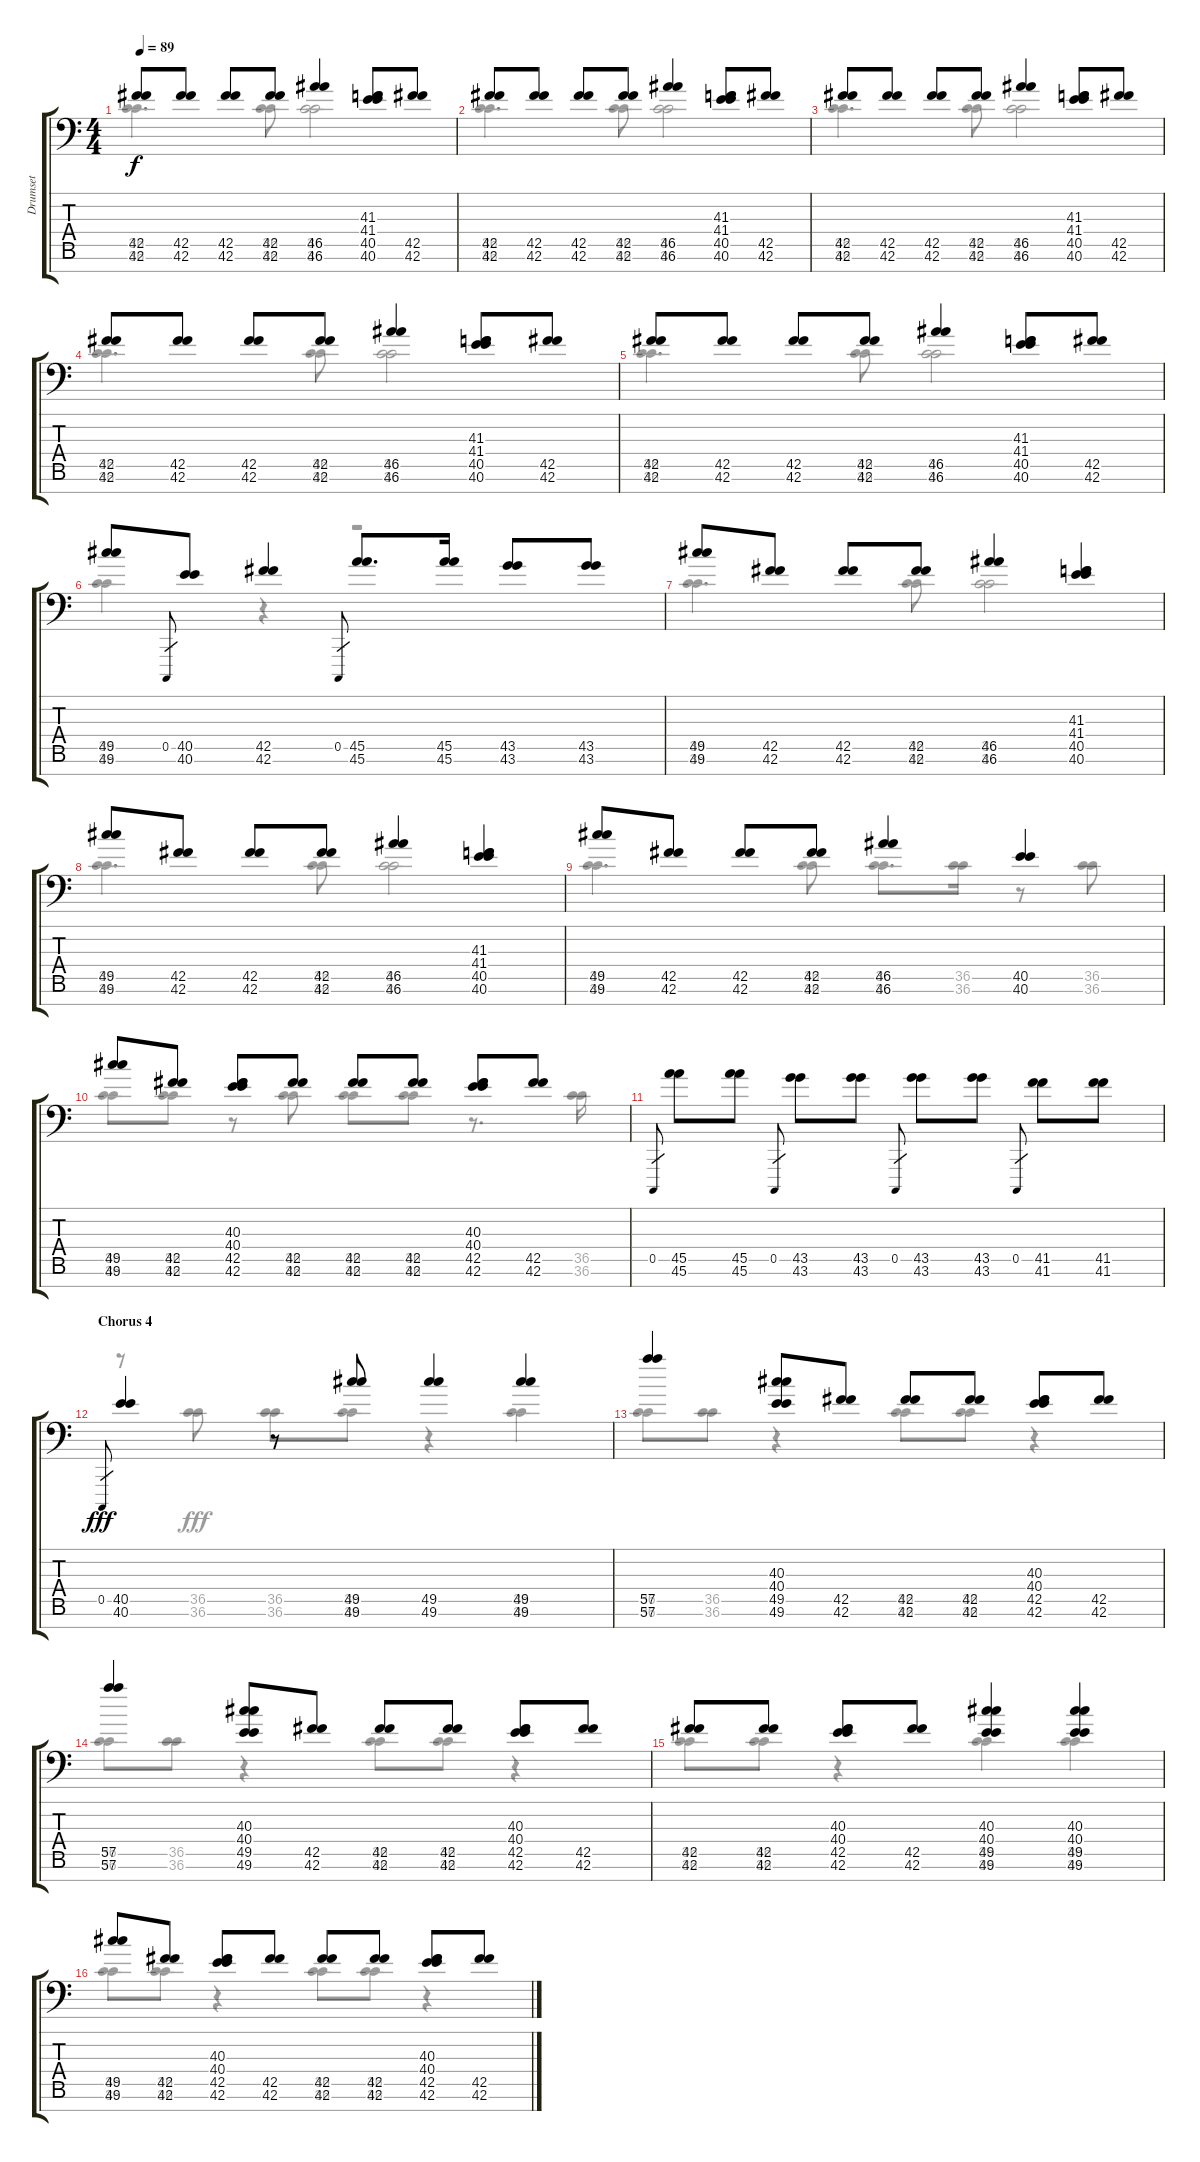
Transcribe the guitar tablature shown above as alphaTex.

\track ("Drumset" "Drumset") {instrument acousticgrandpiano}
\staff {score tabs}
\tuning (C-1 C-1 C-1 C-1 C-1 C-1 C-1) {hide}
\voice
\ts (4 4)
\tempo 89
\clef f4
\ks c
(42.5 42.6).8{dy f} (42.5 42.6).8 (42.5 42.6).8 (42.5 42.6).8 (46.5 46.6).4 (41.3 41.4 40.5 40.6).8 (42.5 42.6).8 |
(42.5 42.6).8 (42.5 42.6).8 (42.5 42.6).8 (42.5 42.6).8 (46.5 46.6).4 (41.3 41.4 40.5 40.6).8 (42.5 42.6).8 |
(42.5 42.6).8 (42.5 42.6).8 (42.5 42.6).8 (42.5 42.6).8 (46.5 46.6).4 (41.3 41.4 40.5 40.6).8 (42.5 42.6).8 |
(42.5 42.6).8 (42.5 42.6).8 (42.5 42.6).8 (42.5 42.6).8 (46.5 46.6).4 (41.3 41.4 40.5 40.6).8 (42.5 42.6).8 |
(42.5 42.6).8 (42.5 42.6).8 (42.5 42.6).8 (42.5 42.6).8 (46.5 46.6).4 (41.3 41.4 40.5 40.6).8 (42.5 42.6).8 |
(49.5 49.6).8 0.5.8{gr} (40.5 40.6).8 (42.5 42.6).4 0.5.8{gr} (45.5 45.6).8{d} (45.5 45.6).16 (43.5 43.6).8 (43.5 43.6).8 |
(49.5 49.6).8 (42.5 42.6).8 (42.5 42.6).8 (42.5 42.6).8 (46.5 46.6).4 (41.3 41.4 40.5 40.6).4 |
(49.5 49.6).8 (42.5 42.6).8 (42.5 42.6).8 (42.5 42.6).8 (46.5 46.6).4 (41.3 41.4 40.5 40.6).4 |
(49.5 49.6).8 (42.5 42.6).8 (42.5 42.6).8 (42.5 42.6).8 (46.5 46.6).4 (40.5 40.6).4 |
(49.5 49.6).8 (42.5 42.6).8 (40.3 40.4 42.5 42.6).8 (42.5 42.6).8 (42.5 42.6).8 (42.5 42.6).8 (40.3 40.4 42.5 42.6).8 (42.5 42.6).8 |
0.5.8{gr} (45.5 45.6).8 (45.5 45.6).8 0.5.8{gr} (43.5 43.6).8 (43.5 43.6).8 0.5.8{gr} (43.5 43.6).8 (43.5 43.6).8 0.5.8{gr} (41.5 41.6).8 (41.5 41.6).8 |
\section ("" "Chorus 4")
0.5.8{gr dy fff} (40.5 40.6).4 r.8 (49.5 49.6).8 (49.5 49.6).4 (49.5 49.6).4 |
(57.5 57.6).4 (40.3 40.4 49.5 49.6).8 (42.5 42.6).8 (42.5 42.6).8 (42.5 42.6).8 (40.3 40.4 42.5 42.6).8 (42.5 42.6).8 |
(57.5 57.6).4 (40.3 40.4 49.5 49.6).8 (42.5 42.6).8 (42.5 42.6).8 (42.5 42.6).8 (40.3 40.4 42.5 42.6).8 (42.5 42.6).8 |
(42.5 42.6).8 (42.5 42.6).8 (40.3 40.4 42.5 42.6).8 (42.5 42.6).8 (40.3 40.4 49.5 49.6).4 (40.3 40.4 49.5 49.6).4 |
(49.5 49.6).8 (42.5 42.6).8 (40.3 40.4 42.5 42.6).8 (42.5 42.6).8 (42.5 42.6).8 (42.5 42.6).8 (40.3 40.4 42.5 42.6).8 (42.5 42.6).8
\voice
\clef f4
\ottava regular
\simile none
\ks c
(36.5 36.6).4{d dy f} (36.5 36.6).8 (36.5 36.6).2 |
(36.5 36.6).4{d} (36.5 36.6).8 (36.5 36.6).2 |
(36.5 36.6).4{d} (36.5 36.6).8 (36.5 36.6).2 |
(36.5 36.6).4{d} (36.5 36.6).8 (36.5 36.6).2 |
(36.5 36.6).4{d} (36.5 36.6).8 (36.5 36.6).2 |
(36.5 36.6).4 r.4 r.2 |
(36.5 36.6).4{d} (36.5 36.6).8 (36.5 36.6).2 |
(36.5 36.6).4{d} (36.5 36.6).8 (36.5 36.6).2 |
(36.5 36.6).4{d} (36.5 36.6).8 (36.5 36.6).8{d} (36.5 36.6).16 r.8 (36.5 36.6).8 |
(36.5 36.6).8 (36.5 36.6).8 r.8 (36.5 36.6).8 (36.5 36.6).8 (36.5 36.6).8 r.8{d} (36.5 36.6).16 |
|
r.8 (36.5 36.6).8{dy fff} (36.5 36.6).8 (36.5 36.6).8 r.4 (36.5 36.6).4 |
(36.5 36.6).8 (36.5 36.6).8 r.4 (36.5 36.6).8 (36.5 36.6).8 r.4 |
(36.5 36.6).8 (36.5 36.6).8 r.4 (36.5 36.6).8 (36.5 36.6).8 r.4 |
(36.5 36.6).8 (36.5 36.6).8 r.4 (36.5 36.6).4 (36.5 36.6).4 |
(36.5 36.6).8 (36.5 36.6).8 r.4 (36.5 36.6).8 (36.5 36.6).8 r.4
